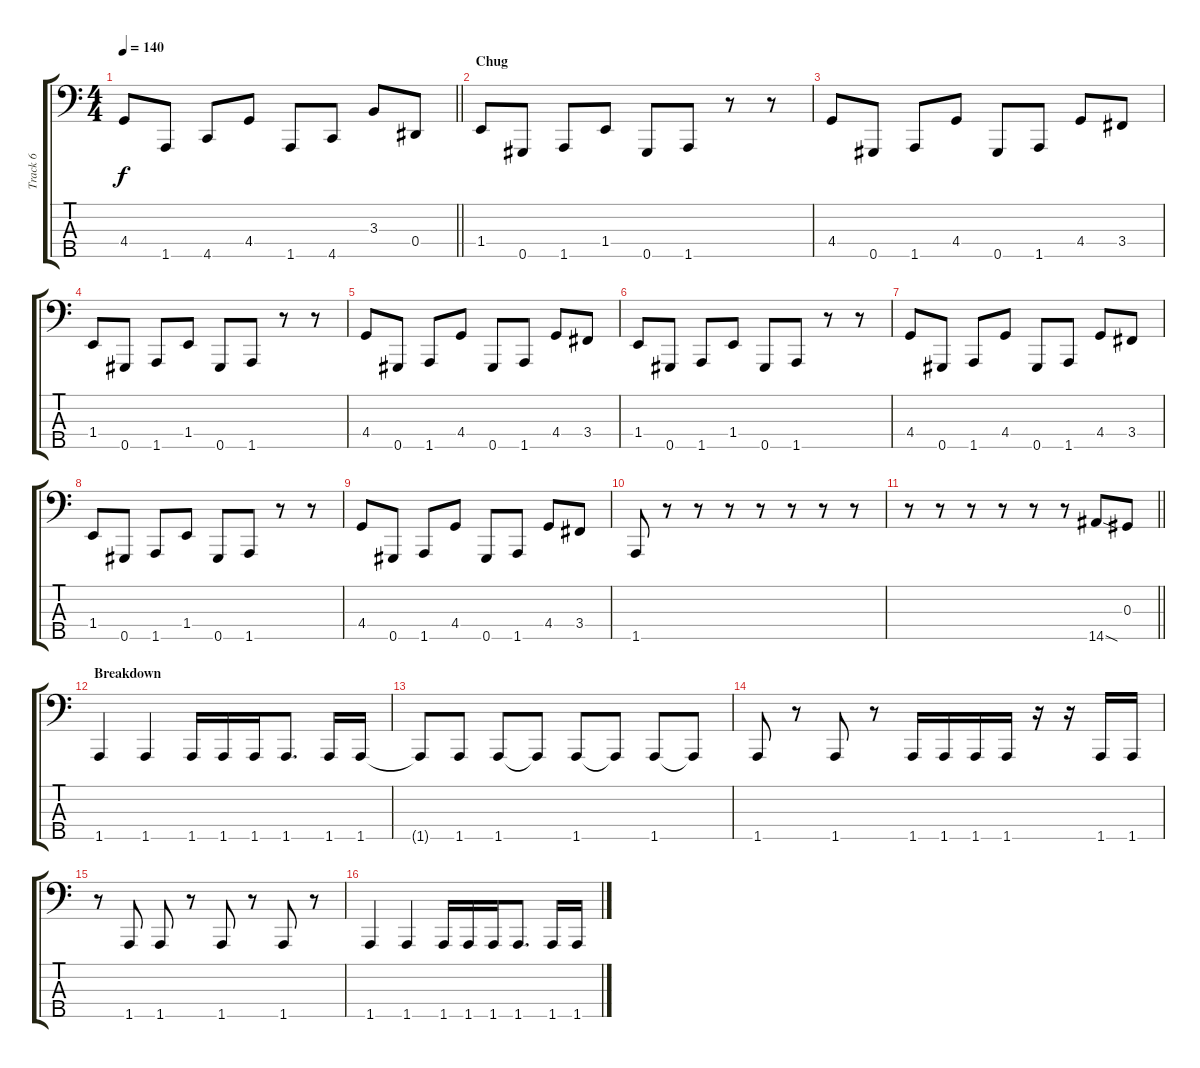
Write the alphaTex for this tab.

\track ("Track 6" "Track 6") {instrument electricbasspick}
\staff {score tabs}
\tuning (Gb2 Db2 Ab1 Eb1 Ab0) {hide}
\ts (4 4)
\tempo 140
\clef f4
\barLineRight lightlight
\ks c
4.4.8{dy f} 1.5.8 4.5.8 4.4.8 1.5.8 4.5.8 3.3.8 0.4.8 |
\section ("" "Chug")
1.4.8 0.5.8 1.5.8 1.4.8 0.5.8 1.5.8 r.8 r.8 |
4.4.8 0.5.8 1.5.8 4.4.8 0.5.8 1.5.8 4.4.8 3.4.8 |
1.4.8 0.5.8 1.5.8 1.4.8 0.5.8 1.5.8 r.8 r.8 |
4.4.8 0.5.8 1.5.8 4.4.8 0.5.8 1.5.8 4.4.8 3.4.8 |
1.4.8 0.5.8 1.5.8 1.4.8 0.5.8 1.5.8 r.8 r.8 |
4.4.8 0.5.8 1.5.8 4.4.8 0.5.8 1.5.8 4.4.8 3.4.8 |
1.4.8 0.5.8 1.5.8 1.4.8 0.5.8 1.5.8 r.8 r.8 |
4.4.8 0.5.8 1.5.8 4.4.8 0.5.8 1.5.8 4.4.8 3.4.8 |
1.5.8 r.8 r.8 r.8 r.8 r.8 r.8 r.8 |
\barLineRight lightlight
r.8 r.8 r.8 r.8 r.8 r.8 14.5{sod}.8 0.3.8 |
\section ("" "Breakdown")
1.5.4 1.5.4 1.5.16 1.5.16 1.5.16 1.5.8{d} 1.5.16 1.5.16 |
1.5{t}.8 1.5.8 1.5.8 1.5{t}.8 1.5.8 1.5{t}.8 1.5.8 1.5{t}.8 |
1.5.8 r.8 1.5.8 r.8 1.5.16 1.5.16 1.5.16 1.5.16 r.16 r.16 1.5.16 1.5.16 |
r.8 1.5.8 1.5.8 r.8 1.5.8 r.8 1.5.8 r.8 |
1.5.4 1.5.4 1.5.16 1.5.16 1.5.16 1.5.8{d} 1.5.16 1.5.16
